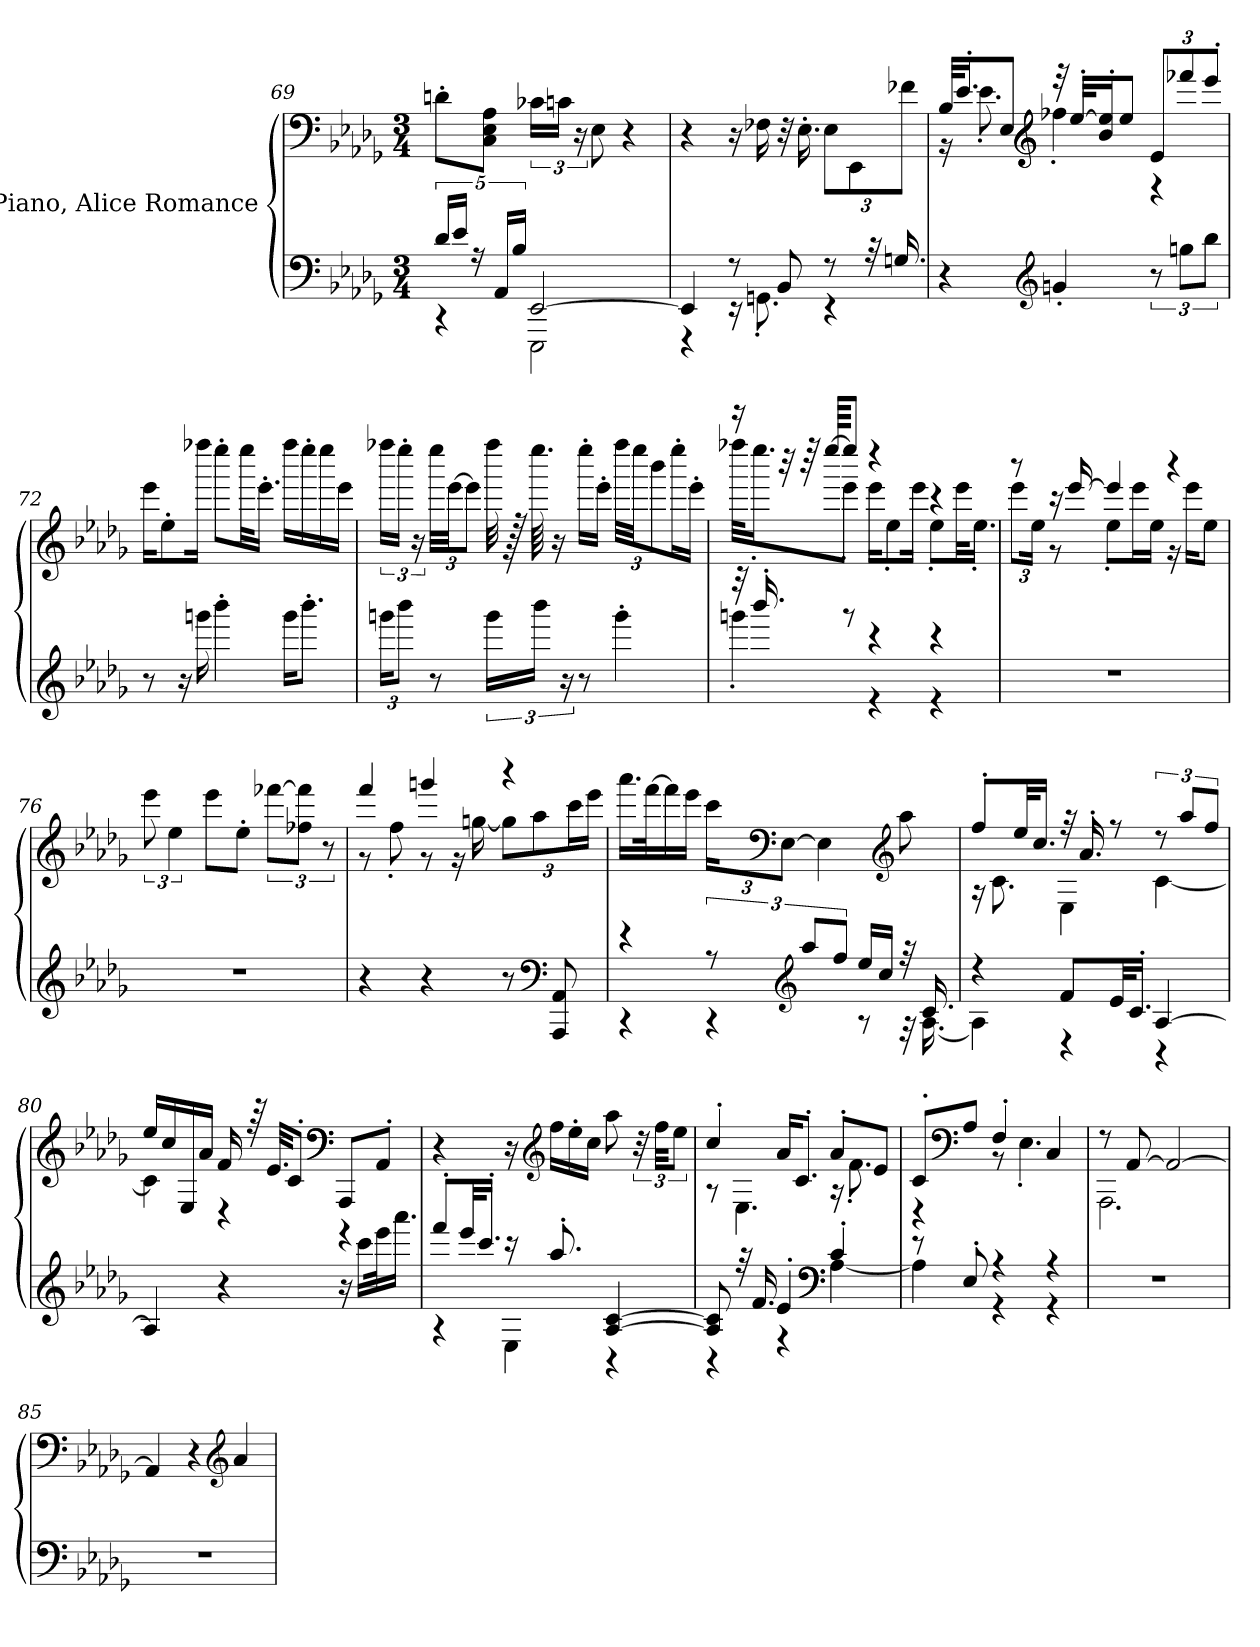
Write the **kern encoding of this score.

**kern	**kern
*part1	*part1
*staff2	*staff1
*I"Piano, Alice Romance	*
*clefF4	*clefF4
*k[b-e-a-d-g-]	*k[b-e-a-d-g-]
*M3/4	*M3/4
=69	=69
*^	*
20d-/LL	4r	8dn'\L
20e-/JJ	.	.
20r	.	.
.	.	8C\ 8E-\ 8A-\J
20AA-/LL	.	.
20B-/JJ	.	.
[2EE-/	2EEE-\	24c-X\LL
.	.	24cn\JJ
.	.	24r
.	.	8E-\
.	.	4r
!!LO:PB:g=z
=70	=70	=70
4EE-/]	4r	4r
8r	16r	16r
.	8.GGn'\	16F-X\
8BB-/	.	32r
.	.	16.E-'\
*	*	*Xbrackettup
8r	4r	12E-\L
.	.	12EE-\
32r	.	.
16.Gn/	.	.
.	.	12f-X\J
*v	*v	*
=71	=71
*	*^
4r	32B-/KLL	16r
.	16.e-'/J	.
.	.	8.e-'\
.	8E-/J	.
*clefG2	*clefG2	*
4gn'/	32r	4ff-X'\
.	[32ee-'/KLL	.
.	16b-/' 16ee-/]'J	.
.	8ee-/J	.
12r	12e-/L	4r
12ggn\L	12fff-X/	.
12bb-\J	12eee-'/J	.
*	*v	*v
=72	=72
8r	16eee-\KL
.	8ee-'\
16r	.
16gggn\	16ffff-X\Jk
4bbb-'\	8eeee-'\L
.	32eeee-\KL
.	16.eee-'\JJ
16ggg\KL	16ffff-\LL
8.bbb-'\J	16eeee-'\
.	16eeee-\
.	16eee-\JJ
!!LO:LB:g=z
=73	=73
*Xbrackettup	*brackettup
24gggn\KL	24ffff-X\LL
12bbb-\J	24eeee-'\JJ
.	24r
*	*Xbrackettup
8r	48eeee-\LLL
.	[48eee-\JJ
.	12eee-\J]
*brackettup	*
24ggg\LL	32ffff-\
.	128r
.	64.eeee-\
24bbb-\JJ	.
.	16r
24r	.
8r	16eeee-'\LL
.	16eee-'\JJ
4ggg'\	48ffff-\LLL
.	48eeee-\JJ
.	12bbb-\
.	16eeee-'\L
.	16eee-'\JJ
=74	=74
*^	*^
32r	4gggn'\	16r	32ffff-X\KLL
16.bbb-'/	.	.	16.eeee-'\J
.	.	32r	.
.	.	64r	.
.	.	[64eeee-/KKKL	.
8r	.	8eeee-/J]	8eee-'\J
4r	4r	4r	16eee-\KL
.	.	.	8ee-'\
.	.	.	16eee-\Jk
4r	4r	4r	8ee-'\L
.	.	.	32eee-\KL
.	.	.	16.ee-'\JJ
*v	*v	*	*
!!LO:LB:g=z	!!
=75	=75	=75
2.r	8r	12eee-\L
.	.	24ee-\Jk
.	16r	8r
.	[16eee-/	.
.	4eee-/]	8ee-'\L
.	.	16eee-\L
.	.	16ee-\JJ
.	4r	16r
.	.	16eee-\KL
.	.	8ee-\J
*	*v	*v
=76	=76
*	*brackettup
2.r	12eee-\
.	6ee-\
.	8eee-\L
.	8ee-'\J
.	[12fff-X\L
.	12ff-X\ 12fff-\]J
.	12r
=77	=77
*	*^
4r	4fff/	8r
.	.	8ff'\
4r	4gggn/	8r
.	.	16r
.	.	[16ggn\
*	*	*Xbrackettup
8r	4r	12gg\L]
.	.	12aa-\
*clefF4	*	*
8AAA-/ 8AA-/	.	.
.	.	24ccc\L
.	.	24eee-\JJ
*	*v	*v
!!LO:LB:g=z
=78	=78
*^	*
4r	4r	16.aaa-\LL
.	.	[32fff\K
.	.	16fff\]
.	.	16eee-\JJ
12r	4r	24ccc\KL
*	*	*clefF4
.	.	[12E-\J
*clefG2	*	*
12aa-/L	.	.
.	.	4E-\]
12ff/J	.	.
16ee-/LL	8r	.
16cc/JJ	.	.
*	*	*clefG2
32r	32r	8aa-\
16.c/	[16.A-\	.
=79	=79	=79
*	*	*^
4r	4A-\]	8ff'/L	16r
.	.	.	8.c\
.	.	32ee-/KL	.
.	.	16.cc/JJ	.
8f/L	4r	32r	4E-\
.	.	16.a-'/	.
32e-/KL	.	8r	.
16.c'/JJ	.	.	.
*	*	*brackettup	*
[4A-/	4r	12r	[4c\
.	.	12aa-/L	.
.	.	12ff/J	.
*v	*v	*	*
!!LO:LB:g=z	!!
=80	=80	=80
4A-/]	16ee-/LL	4c\]
.	16cc/	.
.	16E-/	.
.	16a-/JJ	.
4r	16f/	4r
.	64r	.
.	32.e-/KKL	.
.	8c'/J	.
*	*clefF4	*
16r	8AAA-/L	4r
16ccc\LL	.	.
32eee-\K	8AA-'/J	.
16.aaa-\JJ	.	.
*	*v	*v
=81	=81
*^	*
8fff'/L	4r	4r
32eee-/KL	.	.
16.ccc'/JJ	.	.
16r	4E-\	16r
*	*	*clefG2
8.aa-'/	.	16ff\LL
.	.	16ee-'\
.	.	16cc\JJ
[4A-/ [4c/	4r	8aa-\
.	.	48r
.	.	48ff\KKL
.	.	12ee-\J
=82	=82	=82
*	*	*^
8A-/] 8c/]	4r	4cc'/	8r
32r	.	.	4.E-\
16.f/	.	.	.
4e-'/	4r	16a-/KL	.
.	.	8.c'/J	.
*clefF4	*	*	*
4c'/	[4A-\	8a-'/L	16r
.	.	.	8.f'\
.	.	8e-/J	.
!!LO:LB:g=z	!!
=83	=83	=83	=83
8r	4A-\]	8c'/L	4r
*	*	*clefF4	*
8E-'/	.	8A-/J	.
4r	4r	4F'/	8r
.	.	.	4.E-'\
4r	4r	4C/	.
*v	*v	*	*
=84	=84	=84
2.r	8r	2.AAA-\
.	[8AA-/	.
.	2AA-/_	.
*	*v	*v
=85	=85
2.r	4AA-/]
.	4r
*	*clefG2
.	4a-/
=	=
*-	*-
